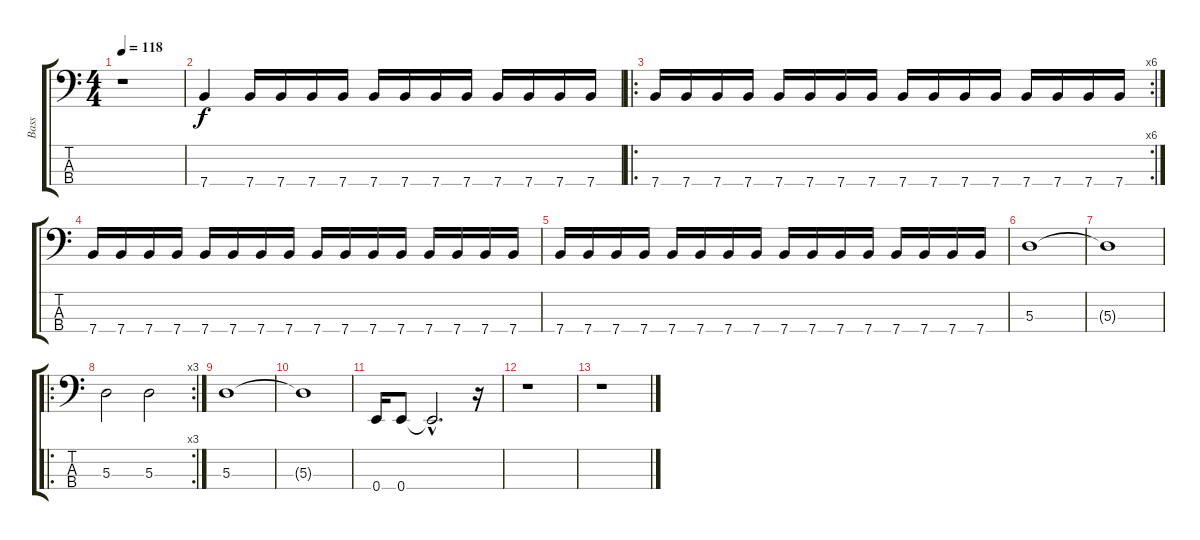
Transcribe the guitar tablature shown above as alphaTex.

\track ("Bass" "Bass") {instrument electricbassfinger}
\staff {score tabs}
\tuning (G2 D2 A1 E1) {hide}
\ts (4 4)
\tempo 118
\clef f4
\ks c
r.1{dy f} |
7.4.4 7.4.16 7.4.16 7.4.16 7.4.16 7.4.16 7.4.16 7.4.16 7.4.16 7.4.16 7.4.16 7.4.16 7.4.16 |
\ro
\rc 6
7.4.16 7.4.16 7.4.16 7.4.16 7.4.16 7.4.16 7.4.16 7.4.16 7.4.16 7.4.16 7.4.16 7.4.16 7.4.16 7.4.16 7.4.16 7.4.16 |
7.4.16 7.4.16 7.4.16 7.4.16 7.4.16 7.4.16 7.4.16 7.4.16 7.4.16 7.4.16 7.4.16 7.4.16 7.4.16 7.4.16 7.4.16 7.4.16 |
7.4.16 7.4.16 7.4.16 7.4.16 7.4.16 7.4.16 7.4.16 7.4.16 7.4.16 7.4.16 7.4.16 7.4.16 7.4.16 7.4.16 7.4.16 7.4.16 |
5.3.1 |
5.3{t}.1 |
\ro
\rc 3
5.3.2 5.3.2 |
5.3.1 |
5.3{t}.1 |
0.4.16 0.4.8 0.4{hac t}.2{d} r.16 |
r.1 |
r.1
